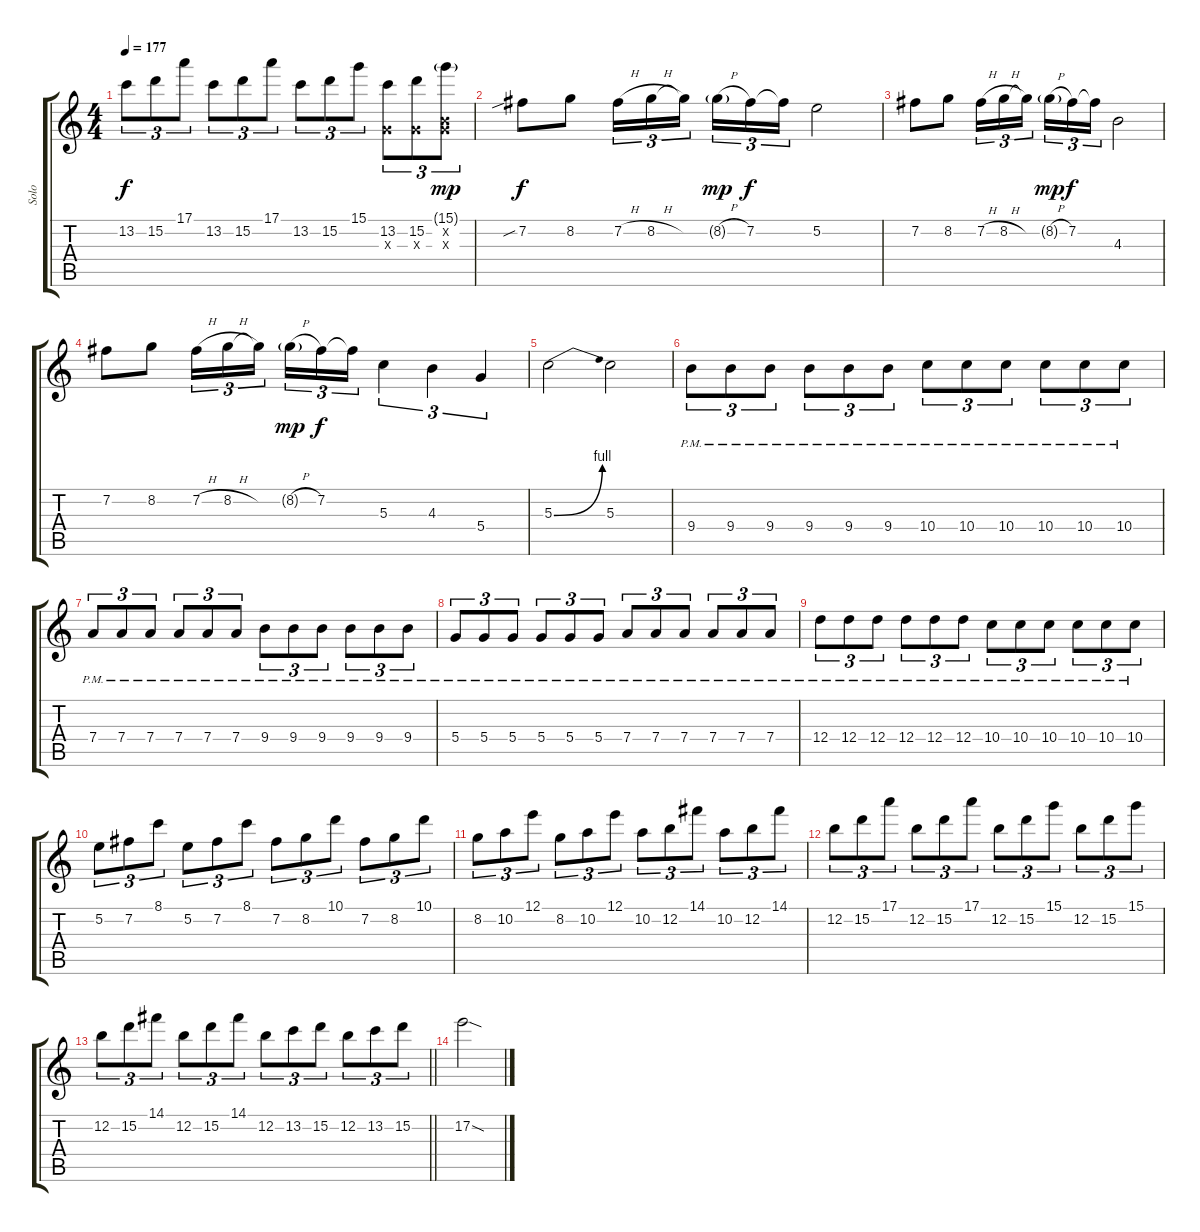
\track ("Solo" "Solo") {instrument distortionguitar}
\staff {score tabs}
\tuning (E4 B3 G3 D3 A2 E2) {hide}
\ts (4 4)
\tempo 177
\clef g2
\ks c
13.2.8{tu (3 2) dy f} 15.2.8{tu (3 2)} 17.1.8{tu (3 2)} 13.2.8{tu (3 2)} 15.2.8{tu (3 2)} 17.1.8{tu (3 2)} 13.2.8{tu (3 2)} 15.2.8{tu (3 2)} 15.1.8{tu (3 2)} (13.2 0.3{x}).8{tu (3 2)} (15.2 0.3{x}).8{tu (3 2)} (15.1{g} 0.2{x} 0.3{x}).8{tu (3 2) dy mp} |
7.2{sib}.8{dy f} 8.2.8 7.2{h}.16{tu (3 2)} 8.2{h}.16{tu (3 2)} 8.2{t}.16{tu (3 2) beam splitsecondary} 8.2{h g}.16{tu (3 2) dy mp} 7.2.16{tu (3 2) dy f} 7.2{t}.16{tu (3 2)} 5.2.2 |
7.2.8 8.2.8 7.2{h}.16{tu (3 2)} 8.2{h}.16{tu (3 2)} 8.2{t}.16{tu (3 2) beam splitsecondary} 8.2{h g}.16{tu (3 2) dy mp} 7.2.16{tu (3 2) dy f} 7.2{t}.16{tu (3 2)} 4.3.2 |
7.2.8 8.2.8 7.2{h}.16{tu (3 2)} 8.2{h}.16{tu (3 2)} 8.2{t}.16{tu (3 2) beam splitsecondary} 8.2{h g}.16{tu (3 2) dy mp} 7.2.16{tu (3 2) dy f} 7.2{t}.16{tu (3 2)} 5.3.4{tu (3 2)} 4.3.4{tu (3 2)} 5.4.4{tu (3 2)} |
5.3{be (bend 0 0 60 4)}.2 5.3.2 |
9.4{pm}.8{tu (3 2) balance 3} 9.4{pm}.8{tu (3 2)} 9.4{pm}.8{tu (3 2)} 9.4{pm}.8{tu (3 2)} 9.4{pm}.8{tu (3 2)} 9.4{pm}.8{tu (3 2)} 10.4{pm}.8{tu (3 2)} 10.4{pm}.8{tu (3 2)} 10.4{pm}.8{tu (3 2)} 10.4{pm}.8{tu (3 2)} 10.4{pm}.8{tu (3 2)} 10.4{pm}.8{tu (3 2)} |
7.4{pm}.8{tu (3 2)} 7.4{pm}.8{tu (3 2)} 7.4{pm}.8{tu (3 2)} 7.4{pm}.8{tu (3 2)} 7.4{pm}.8{tu (3 2)} 7.4{pm}.8{tu (3 2)} 9.4{pm}.8{tu (3 2)} 9.4{pm}.8{tu (3 2)} 9.4{pm}.8{tu (3 2)} 9.4{pm}.8{tu (3 2)} 9.4{pm}.8{tu (3 2)} 9.4{pm}.8{tu (3 2)} |
5.4{pm}.8{tu (3 2)} 5.4{pm}.8{tu (3 2)} 5.4{pm}.8{tu (3 2)} 5.4{pm}.8{tu (3 2)} 5.4{pm}.8{tu (3 2)} 5.4{pm}.8{tu (3 2)} 7.4{pm}.8{tu (3 2)} 7.4{pm}.8{tu (3 2)} 7.4{pm}.8{tu (3 2)} 7.4{pm}.8{tu (3 2)} 7.4{pm}.8{tu (3 2)} 7.4{pm}.8{tu (3 2)} |
12.4{pm}.8{tu (3 2)} 12.4{pm}.8{tu (3 2)} 12.4{pm}.8{tu (3 2)} 12.4{pm}.8{tu (3 2)} 12.4{pm}.8{tu (3 2)} 12.4{pm}.8{tu (3 2)} 10.4{pm}.8{tu (3 2)} 10.4{pm}.8{tu (3 2)} 10.4{pm}.8{tu (3 2)} 10.4{pm}.8{tu (3 2)} 10.4{pm}.8{tu (3 2)} 10.4{pm}.8{tu (3 2)} |
5.2.8{tu (3 2) balance 8} 7.2.8{tu (3 2)} 8.1.8{tu (3 2)} 5.2.8{tu (3 2)} 7.2.8{tu (3 2)} 8.1.8{tu (3 2)} 7.2.8{tu (3 2)} 8.2.8{tu (3 2)} 10.1.8{tu (3 2)} 7.2.8{tu (3 2)} 8.2.8{tu (3 2)} 10.1.8{tu (3 2)} |
8.2.8{tu (3 2)} 10.2.8{tu (3 2)} 12.1.8{tu (3 2)} 8.2.8{tu (3 2)} 10.2.8{tu (3 2)} 12.1.8{tu (3 2)} 10.2.8{tu (3 2)} 12.2.8{tu (3 2)} 14.1.8{tu (3 2)} 10.2.8{tu (3 2)} 12.2.8{tu (3 2)} 14.1.8{tu (3 2)} |
12.2.8{tu (3 2)} 15.2.8{tu (3 2)} 17.1.8{tu (3 2)} 12.2.8{tu (3 2)} 15.2.8{tu (3 2)} 17.1.8{tu (3 2)} 12.2.8{tu (3 2)} 15.2.8{tu (3 2)} 15.1.8{tu (3 2)} 12.2.8{tu (3 2)} 15.2.8{tu (3 2)} 15.1.8{tu (3 2)} |
\barLineRight lightlight
12.2.8{tu (3 2)} 15.2.8{tu (3 2)} 14.1.8{tu (3 2)} 12.2.8{tu (3 2)} 15.2.8{tu (3 2)} 14.1.8{tu (3 2)} 12.2.8{tu (3 2)} 13.2.8{tu (3 2)} 15.2.8{tu (3 2)} 12.2.8{tu (3 2)} 13.2.8{tu (3 2)} 15.2.8{tu (3 2)} |
17.2{sod}.2
